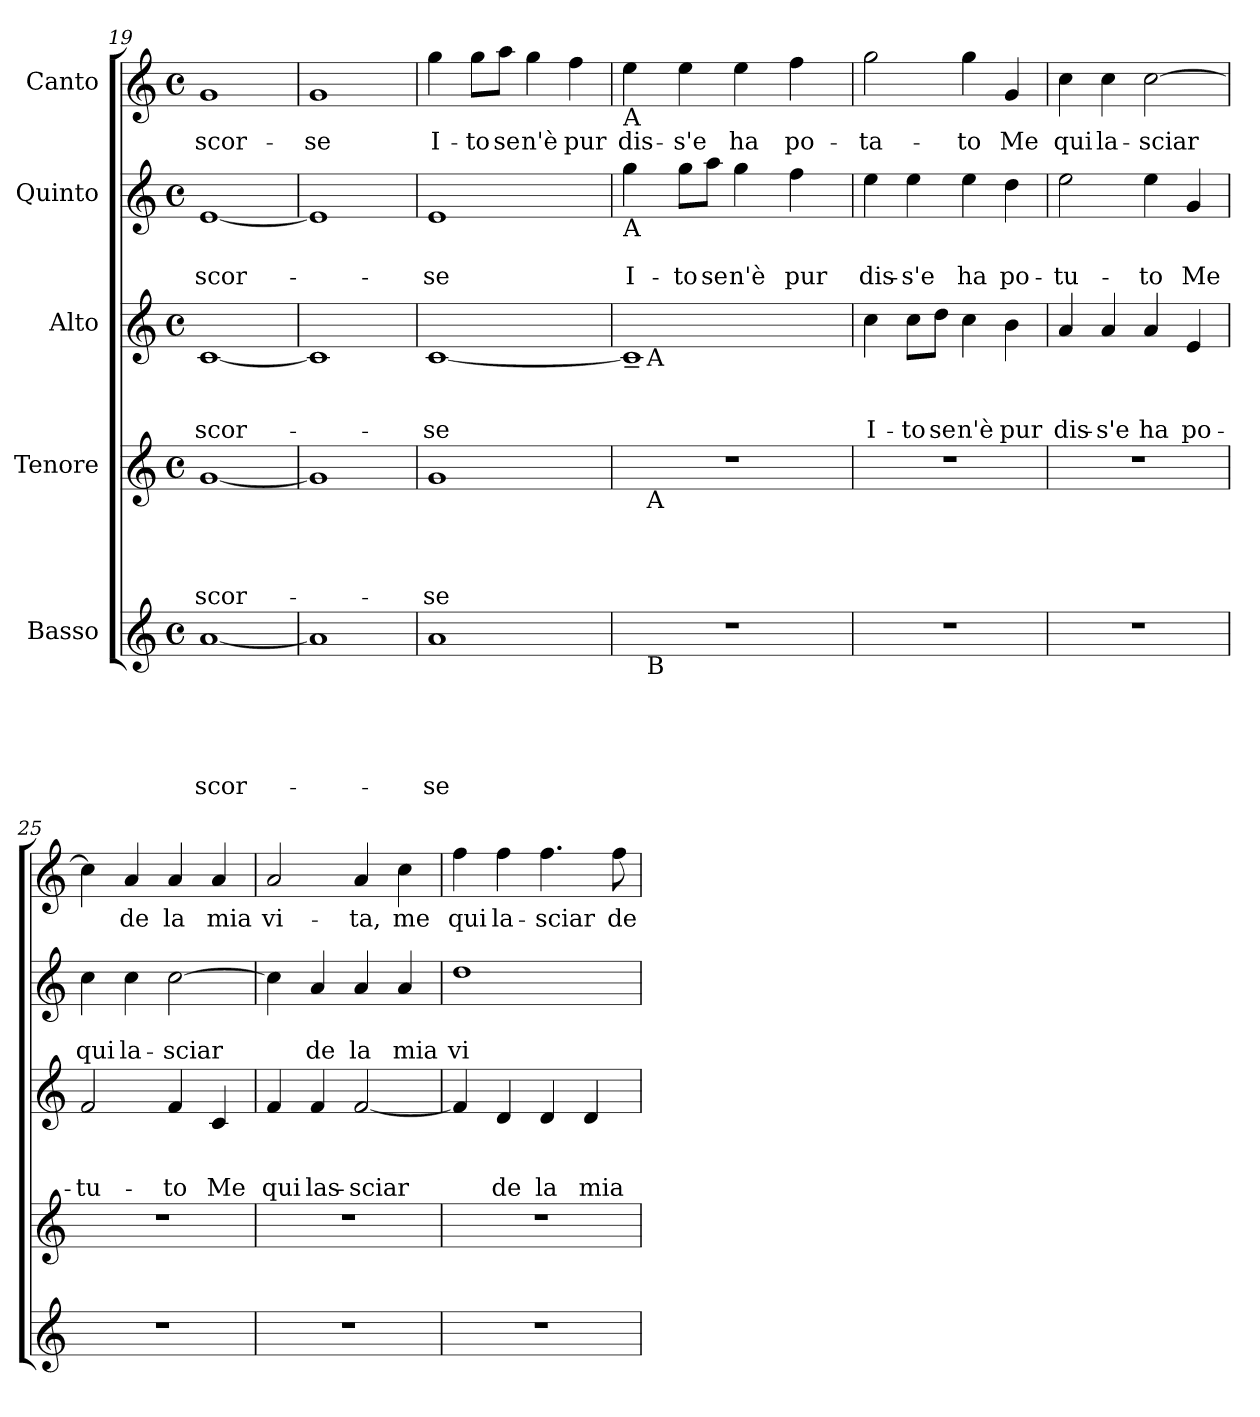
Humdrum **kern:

**kern	**text	**text	**text	**text	**text	**kern	**text	**text	**text	**text	**kern	**text	**text	**text	**kern	**text	**text	**kern	**text
*part5	*part5	*part5	*part5	*part5	*part5	*part4	*part4	*part4	*part4	*part4	*part3	*part3	*part3	*part3	*part2	*part2	*part2	*part1	*part1
*staff5	*staff5	*staff5	*staff5	*staff5	*staff5	*staff4	*staff4	*staff4	*staff4	*staff4	*staff3	*staff3	*staff3	*staff3	*staff2	*staff2	*staff2	*staff1	*staff1
*I"Basso	*	*	*	*	*	*I"Tenore	*	*	*	*	*I"Alto	*	*	*	*I"Quinto	*	*	*I"Canto	*
*clefG2	*	*	*	*	*	*clefG2	*	*	*	*	*clefG2	*	*	*	*clefG2	*	*	*clefG2	*
*k[]	*	*	*	*	*	*k[]	*	*	*	*	*k[]	*	*	*	*k[]	*	*	*k[]	*
*C:	*	*	*	*	*	*C:	*	*	*	*	*C:	*	*	*	*C:	*	*	*C:	*
*M4/4	*	*	*	*	*	*M4/4	*	*	*	*	*M4/4	*	*	*	*M4/4	*	*	*M4/4	*
*met(c)	*	*	*	*	*	*met(c)	*	*	*	*	*met(c)	*	*	*	*met(c)	*	*	*met(c)	*
=19	=19	=19	=19	=19	=19	=19	=19	=19	=19	=19	=19	=19	=19	=19	=19	=19	=19	=19	=19
!	!	!	!	!	!LO:LY:b	!	!	!	!	!LO:LY:b	!	!	!	!LO:LY:b	!	!	!LO:LY:b	!	!LO:LY:b
[<1a	.	.	.	.	scor-	[<1g	.	.	.	scor-	[<1c	.	.	scor-	[<1e	.	scor-	1g	scor-
=20	=20	=20	=20	=20	=20	=20	=20	=20	=20	=20	=20	=20	=20	=20	=20	=20	=20	=20	=20
!	!	!	!	!	!	!	!	!	!	!	!	!	!	!	!	!	!	!	!LO:LY:b
1a]	.	.	.	.	.	1g]	.	.	.	.	1c]	.	.	.	1e]	.	.	1g	-se
=21	=21	=21	=21	=21	=21	=21	=21	=21	=21	=21	=21	=21	=21	=21	=21	=21	=21	=21	=21
!	!	!	!	!	!LO:LY:b	!	!	!	!	!LO:LY:b	!	!	!	!LO:LY:b	!	!	!LO:LY:b	!	!LO:LY:b
1a	.	.	.	.	-se	1g	.	.	.	-se	[<1c	.	.	-se	1e	.	-se	4gg\	I-
!	!	!	!	!	!	!	!	!	!	!	!	!	!	!	!	!	!	!	!LO:LY:b
.	.	.	.	.	.	.	.	.	.	.	.	.	.	.	.	.	.	8gg\L	-to
!	!	!	!	!	!	!	!	!	!	!	!	!	!	!	!	!	!	!	!LO:LY:b
.	.	.	.	.	.	.	.	.	.	.	.	.	.	.	.	.	.	8aa\J	se
!	!	!	!	!	!	!	!	!	!	!	!	!	!	!	!	!	!	!	!LO:LY:b
.	.	.	.	.	.	.	.	.	.	.	.	.	.	.	.	.	.	4gg\	n'è
!	!	!	!	!	!	!	!	!	!	!	!	!	!	!	!	!	!	!	!LO:LY:b
.	.	.	.	.	.	.	.	.	.	.	.	.	.	.	.	.	.	4ff\	pur
!!LO:LB:g=z
=22	=22	=22	=22	=22	=22	=22	=22	=22	=22	=22	=22	=22	=22	=22	=22	=22	=22	=22	=22
!	!	!	!	!	!	!	!	!	!	!	!	!	!	!	!	!	!	!LO:TX:b:t=A	!
!	!	!	!	!	!	!	!	!	!	!	!	!	!	!	!LO:TX:b:t=A	!	!	!	!
!	!	!	!	!	!	!	!	!	!	!	!	!	!	!	!	!	!LO:LY:b	!	!LO:LY:b
*^	*	*	*	*	*	*^	*	*	*	*	*^	*	*	*	*	*	*	*	*
1r	16.ryy	.	.	.	.	.	1r	16.ryy	.	.	.	.	1c~<]	16.ryy	.	.	.	4gg\	.	I-	4ee\	dis-
!	!	!	!	!	!	!	!	!	!	!	!	!	!	!LO:TX:b:t=A	!	!	!	!	!	!	!	!
!	!	!	!	!	!	!	!	!LO:TX:b:t=A	!	!	!	!	!	!	!	!	!	!	!	!	!	!
!	!LO:TX:b:t=B	!	!	!	!	!	!	!	!	!	!	!	!	!	!	!	!	!	!	!	!	!
.	2ryy	.	.	.	.	.	.	2ryy	.	.	.	.	.	2ryy	.	.	.	.	.	.	.	.
!	!	!	!	!	!	!	!	!	!	!	!	!	!	!	!	!	!	!	!	!LO:LY:b	!	!LO:LY:b
.	.	.	.	.	.	.	.	.	.	.	.	.	.	.	.	.	.	8gg\L	.	-to	4ee\	-s'e
!	!	!	!	!	!	!	!	!	!	!	!	!	!	!	!	!	!	!	!	!LO:LY:b	!	!
.	.	.	.	.	.	.	.	.	.	.	.	.	.	.	.	.	.	8aa\J	.	se	.	.
!	!	!	!	!	!	!	!	!	!	!	!	!	!	!	!	!	!	!	!	!LO:LY:b	!	!LO:LY:b
.	.	.	.	.	.	.	.	.	.	.	.	.	.	.	.	.	.	4gg\	.	n'è	4ee\	ha
.	4ryy	.	.	.	.	.	.	4ryy	.	.	.	.	.	4ryy	.	.	.	.	.	.	.	.
!	!	!	!	!	!	!	!	!	!	!	!	!	!	!	!	!	!	!	!	!LO:LY:b	!	!LO:LY:b
.	.	.	.	.	.	.	.	.	.	.	.	.	.	.	.	.	.	4ff\	.	pur	4ff\	po-
.	8ryy	.	.	.	.	.	.	8ryy	.	.	.	.	.	8ryy	.	.	.	.	.	.	.	.
.	32ryy	.	.	.	.	.	.	32ryy	.	.	.	.	.	32ryy	.	.	.	.	.	.	.	.
=23	=23	=23	=23	=23	=23	=23	=23	=23	=23	=23	=23	=23	=23	=23	=23	=23	=23	=23	=23	=23	=23	=23
!	!	!	!	!	!	!	!	!	!	!	!	!	!	!	!	!	!LO:LY:b	!	!	!LO:LY:b	!	!LO:LY:b
*v	*v	*	*	*	*	*	*	*	*	*	*	*	*v	*v	*	*	*	*	*	*	*	*
*	*	*	*	*	*	*v	*v	*	*	*	*	*	*	*	*	*	*	*	*	*
1r	.	.	.	.	.	1r	.	.	.	.	4cc\	.	.	I-	4ee\	.	dis-	2gg\	-ta-
!	!	!	!	!	!	!	!	!	!	!	!	!	!	!LO:LY:b	!	!	!LO:LY:b	!	!
.	.	.	.	.	.	.	.	.	.	.	8cc\L	.	.	-to	4ee\	.	-s'e	.	.
!	!	!	!	!	!	!	!	!	!	!	!	!	!	!LO:LY:b	!	!	!	!	!
.	.	.	.	.	.	.	.	.	.	.	8dd\J	.	.	se	.	.	.	.	.
!	!	!	!	!	!	!	!	!	!	!	!	!	!	!LO:LY:b	!	!	!LO:LY:b	!	!LO:LY:b
.	.	.	.	.	.	.	.	.	.	.	4cc\	.	.	n'è	4ee\	.	ha	4gg\	-to
!	!	!	!	!	!	!	!	!	!	!	!	!	!	!LO:LY:b	!	!	!LO:LY:b	!	!LO:LY:b
.	.	.	.	.	.	.	.	.	.	.	4b\	.	.	pur	4dd\	.	po-	4g/	Me
=24	=24	=24	=24	=24	=24	=24	=24	=24	=24	=24	=24	=24	=24	=24	=24	=24	=24	=24	=24
!	!	!	!	!	!	!	!	!	!	!	!	!	!	!LO:LY:b	!	!	!LO:LY:b	!	!LO:LY:b
1r	.	.	.	.	.	1r	.	.	.	.	4a/	.	.	dis-	2ee\	.	-tu-	4cc\	qui
!	!	!	!	!	!	!	!	!	!	!	!	!	!	!LO:LY:b	!	!	!	!	!LO:LY:b
.	.	.	.	.	.	.	.	.	.	.	4a/	.	.	-s'e	.	.	.	4cc\	la-
!	!	!	!	!	!	!	!	!	!	!	!	!	!	!LO:LY:b	!	!	!LO:LY:b	!	!LO:LY:b
.	.	.	.	.	.	.	.	.	.	.	4a/	.	.	ha	4ee\	.	-to	[>2cc\	-sciar
!	!	!	!	!	!	!	!	!	!	!	!	!	!	!LO:LY:b	!	!	!LO:LY:b	!	!
.	.	.	.	.	.	.	.	.	.	.	4e/	.	.	po-	4g/	.	Me	.	.
=25	=25	=25	=25	=25	=25	=25	=25	=25	=25	=25	=25	=25	=25	=25	=25	=25	=25	=25	=25
!	!	!	!	!	!	!	!	!	!	!	!	!	!	!LO:LY:b	!	!	!LO:LY:b	!	!
1r	.	.	.	.	.	1r	.	.	.	.	2f/	.	.	-tu-	4cc\	.	qui	4cc\]	.
!	!	!	!	!	!	!	!	!	!	!	!	!	!	!	!	!	!LO:LY:b	!	!LO:LY:b
.	.	.	.	.	.	.	.	.	.	.	.	.	.	.	4cc\	.	la-	4a/	de
!	!	!	!	!	!	!	!	!	!	!	!	!	!	!LO:LY:b	!	!	!LO:LY:b	!	!LO:LY:b
.	.	.	.	.	.	.	.	.	.	.	4f/	.	.	-to	[>2cc\	.	-sciar	4a/	la
!	!	!	!	!	!	!	!	!	!	!	!	!	!	!LO:LY:b	!	!	!	!	!LO:LY:b
.	.	.	.	.	.	.	.	.	.	.	4c/	.	.	Me	.	.	.	4a/	mia
=26	=26	=26	=26	=26	=26	=26	=26	=26	=26	=26	=26	=26	=26	=26	=26	=26	=26	=26	=26
!	!	!	!	!	!	!	!	!	!	!	!	!	!	!LO:LY:b	!	!	!	!	!LO:LY:b
1r	.	.	.	.	.	1r	.	.	.	.	4f/	.	.	qui	4cc\]	.	.	2a/	vi-
!	!	!	!	!	!	!	!	!	!	!	!	!	!	!LO:LY:b	!	!	!LO:LY:b	!	!
.	.	.	.	.	.	.	.	.	.	.	4f/	.	.	las-	4a/	.	de	.	.
!	!	!	!	!	!	!	!	!	!	!	!	!	!	!LO:LY:b	!	!	!LO:LY:b	!	!LO:LY:b
.	.	.	.	.	.	.	.	.	.	.	[<2f/	.	.	-sciar	4a/	.	la	4a/	-ta,
!	!	!	!	!	!	!	!	!	!	!	!	!	!	!	!	!	!LO:LY:b	!	!LO:LY:b
.	.	.	.	.	.	.	.	.	.	.	.	.	.	.	4a/	.	mia	4cc\	me
=27	=27	=27	=27	=27	=27	=27	=27	=27	=27	=27	=27	=27	=27	=27	=27	=27	=27	=27	=27
!	!	!	!	!	!	!	!	!	!	!	!	!	!	!	!	!	!LO:LY:b	!	!LO:LY:b
1r	.	.	.	.	.	1r	.	.	.	.	4f/]	.	.	.	1dd	.	vi-	4ff\	qui
!	!	!	!	!	!	!	!	!	!	!	!	!	!	!LO:LY:b	!	!	!	!	!LO:LY:b
.	.	.	.	.	.	.	.	.	.	.	4d/	.	.	de	.	.	.	4ff\	la-
!	!	!	!	!	!	!	!	!	!	!	!	!	!	!LO:LY:b	!	!	!	!	!LO:LY:b
.	.	.	.	.	.	.	.	.	.	.	4d/	.	.	la	.	.	.	4.ff\	-sciar
!	!	!	!	!	!	!	!	!	!	!	!	!	!	!LO:LY:b	!	!	!	!	!
.	.	.	.	.	.	.	.	.	.	.	4d/	.	.	mia	.	.	.	.	.
!	!	!	!	!	!	!	!	!	!	!	!	!	!	!	!	!	!	!	!LO:LY:b
.	.	.	.	.	.	.	.	.	.	.	.	.	.	.	.	.	.	8ff\	de
=	=	=	=	=	=	=	=	=	=	=	=	=	=	=	=	=	=	=	=
*-	*-	*-	*-	*-	*-	*-	*-	*-	*-	*-	*-	*-	*-	*-	*-	*-	*-	*-	*-
